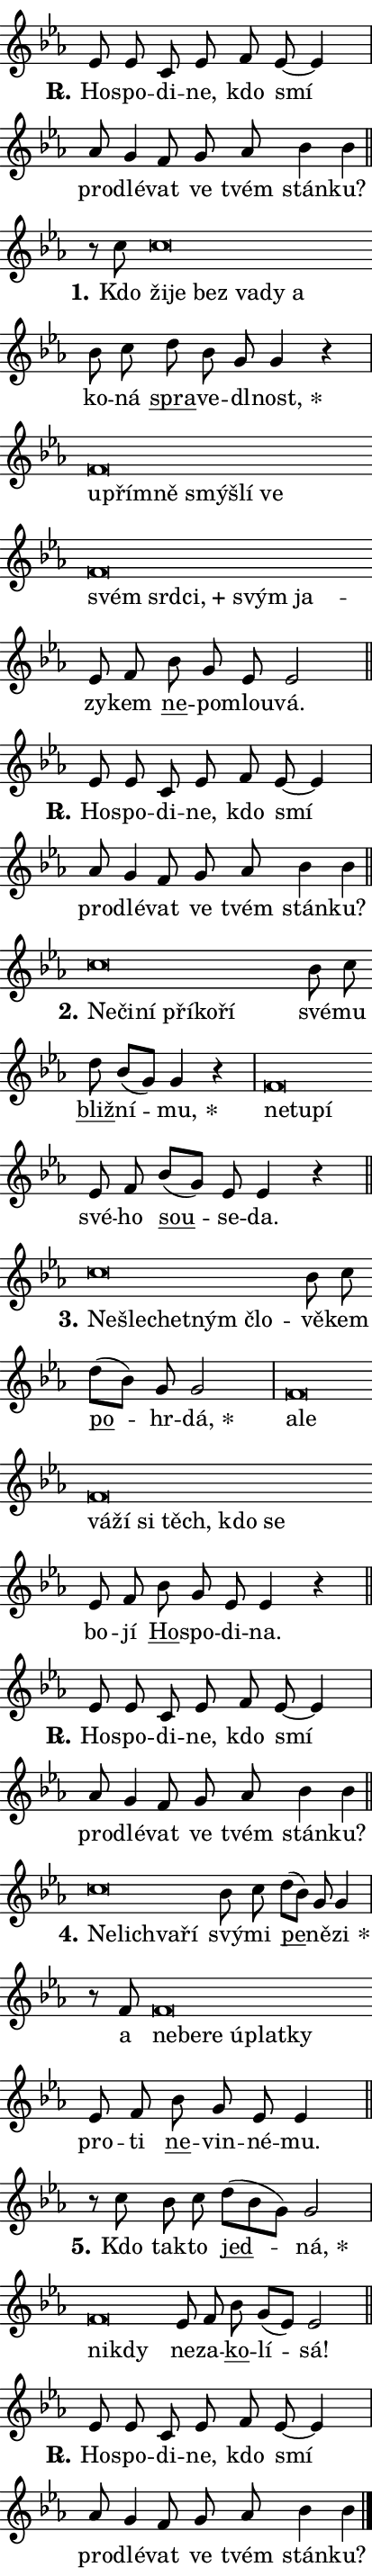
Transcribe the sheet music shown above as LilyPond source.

\version "2.24.0"
\header { tagline = "" }
\paper {
  indent = 0\cm
  top-margin = 0\cm
  right-margin = 0\cm
  bottom-margin = 0\cm
  left-margin = 0\cm
  paper-width = 7\cm
  page-breaking = #ly:one-page-breaking
  system-system-spacing.basic-distance = #11
  score-system-spacing.basic-distance = #11
  ragged-last = ##f
}


%% Author: Thomas Morley
%% https://lists.gnu.org/archive/html/lilypond-user/2020-05/msg00002.html
#(define (line-position grob)
"Returns position of @var[grob} in current system:
   @code{'start}, if at first time-step
   @code{'end}, if at last time-step
   @code{'middle} otherwise
"
  (let* ((col (ly:item-get-column grob))
         (ln (ly:grob-object col 'left-neighbor))
         (rn (ly:grob-object col 'right-neighbor))
         (col-to-check-left (if (ly:grob? ln) ln col))
         (col-to-check-right (if (ly:grob? rn) rn col))
         (break-dir-left
           (and
             (ly:grob-property col-to-check-left 'non-musical #f)
             (ly:item-break-dir col-to-check-left)))
         (break-dir-right
           (and
             (ly:grob-property col-to-check-right 'non-musical #f)
             (ly:item-break-dir col-to-check-right))))
        (cond ((eqv? 1 break-dir-left) 'start)
              ((eqv? -1 break-dir-right) 'end)
              (else 'middle))))

#(define (tranparent-at-line-position vctor)
  (lambda (grob)
  "Relying on @code{line-position} select the relevant enry from @var{vctor}.
Used to determine transparency,"
    (case (line-position grob)
      ((end) (not (vector-ref vctor 0)))
      ((middle) (not (vector-ref vctor 1)))
      ((start) (not (vector-ref vctor 2))))))

noteHeadBreakVisibility =
#(define-music-function (break-visibility)(vector?)
"Makes @code{NoteHead}s transparent relying on @var{break-visibility}"
#{
  \override NoteHead.transparent =
    #(tranparent-at-line-position break-visibility)
#})

#(define delete-ledgers-for-transparent-note-heads
  (lambda (grob)
    "Reads whether a @code{NoteHead} is transparent.
If so this @code{NoteHead} is removed from @code{'note-heads} from
@var{grob}, which is supposed to be @code{LedgerLineSpanner}.
As a result ledgers are not printed for this @code{NoteHead}"
    (let* ((nhds-array (ly:grob-object grob 'note-heads))
           (nhds-list
             (if (ly:grob-array? nhds-array)
                 (ly:grob-array->list nhds-array)
                 '()))
           ;; Relies on the transparent-property being done before
           ;; Staff.LedgerLineSpanner.after-line-breaking is executed.
           ;; This is fragile ...
           (to-keep
             (remove
               (lambda (nhd)
                 (ly:grob-property nhd 'transparent #f))
               nhds-list)))
      ;; TODO find a better method to iterate over grob-arrays, similiar
      ;; to filter/remove etc for lists
      ;; For now rebuilt from scratch
      (set! (ly:grob-object grob 'note-heads)  '())
      (for-each
        (lambda (nhd)
          (ly:pointer-group-interface::add-grob grob 'note-heads nhd))
        to-keep))))

hideNotes = {
  \noteHeadBreakVisibility #begin-of-line-visible
}
unHideNotes = {
  \noteHeadBreakVisibility #all-visible
}

% work-around for resetting accidentals
% https://lilypond.org/doc/v2.23/Documentation/notation/displaying-rhythms#unmetered-music
cadenzaMeasure = {
  \cadenzaOff
  \partial 1024 s1024
  \cadenzaOn
}

#(define-markup-command (accent layout props text) (markup?)
  "Underline accented syllable"
  (interpret-markup layout props
    #{\markup \override #'(offset . 4.3) \underline { #text }#}))

responsum = \markup \concat {
  "R" \hspace #-1.05 \path #0.1 #'((moveto 0 0.07) (lineto 0.9 0.8)) \hspace #0.05 "."
}

\layout {
    \context {
        \Staff
        \remove "Time_signature_engraver"
        \override LedgerLineSpanner.after-line-breaking = #delete-ledgers-for-transparent-note-heads
    }
    \context {
        \Voice {
            \override NoteHead.output-attributes = #'((class . "notehead"))
            \override Hairpin.height = #0.55
        }
    }
    \context {
        \Lyrics {
            \override StanzaNumber.output-attributes = #'((class . "stanzanumber"))
            \override LyricSpace.minimum-distance = #0.9
            \override LyricText.font-name = #"TeX Gyre Schola"
            \override LyricText.font-size = 1
            \override StanzaNumber.font-name = #"TeX Gyre Schola Bold"
            \override StanzaNumber.font-size = 1
        }
    }
}

% magnetic-lyrics.ily
%
%   written by
%     Jean Abou Samra <jean@abou-samra.fr>
%     Werner Lemberg <wl@gnu.org>
%
%   adapted by
%     Jiri Hon <jiri.hon@gmail.com>
%
% Version 2022-Apr-15

% https://www.mail-archive.com/lilypond-user@gnu.org/msg149350.html

#(define (Left_hyphen_pointer_engraver context)
   "Collect syllable-hyphen-syllable occurrences in lyrics and store
them in properties.  This engraver only looks to the left.  For
example, if the lyrics input is @code{foo -- bar}, it does the
following.

@itemize @bullet
@item
Set the @code{text} property of the @code{LyricHyphen} grob between
@q{foo} and @q{bar} to @code{foo}.

@item
Set the @code{left-hyphen} property of the @code{LyricText} grob with
text @q{foo} to the @code{LyricHyphen} grob between @q{foo} and
@q{bar}.
@end itemize

Use this auxiliary engraver in combination with the
@code{lyric-@/text::@/apply-@/magnetic-@/offset!} hook."
   (let ((hyphen #f)
         (text #f))
     (make-engraver
      (acknowledgers
       ((lyric-syllable-interface engraver grob source-engraver)
        (set! text grob)))
      (end-acknowledgers
       ((lyric-hyphen-interface engraver grob source-engraver)
        ;(when (not (grob::has-interface grob 'lyric-space-interface))
          (set! hyphen grob)));)
      ((stop-translation-timestep engraver)
       (when (and text hyphen)
         (ly:grob-set-object! text 'left-hyphen hyphen))
       (set! text #f)
       (set! hyphen #f)))))

#(define (lyric-text::apply-magnetic-offset! grob)
   "If the space between two syllables is less than the value in
property @code{LyricText@/.details@/.squash-threshold}, move the right
syllable to the left so that it gets concatenated with the left
syllable.

Use this function as a hook for
@code{LyricText@/.after-@/line-@/breaking} if the
@code{Left_@/hyphen_@/pointer_@/engraver} is active."
   (let ((hyphen (ly:grob-object grob 'left-hyphen #f)))
     (when hyphen
       (let ((left-text (ly:spanner-bound hyphen LEFT)))
         (when (grob::has-interface left-text 'lyric-syllable-interface)
           (let* ((common (ly:grob-common-refpoint grob left-text X))
                  (this-x-ext (ly:grob-extent grob common X))
                  (left-x-ext
                   (begin
                     ;; Trigger magnetism for left-text.
                     (ly:grob-property left-text 'after-line-breaking)
                     (ly:grob-extent left-text common X)))
                  ;; `delta` is the gap width between two syllables.
                  (delta (- (interval-start this-x-ext)
                            (interval-end left-x-ext)))
                  (details (ly:grob-property grob 'details))
                  (threshold (assoc-get 'squash-threshold details 0.2)))
             (when (< delta threshold)
               (let* (;; We have to manipulate the input text so that
                      ;; ligatures crossing syllable boundaries are not
                      ;; disabled.  For languages based on the Latin
                      ;; script this is essentially a beautification.
                      ;; However, for non-Western scripts it can be a
                      ;; necessity.
                      (lt (ly:grob-property left-text 'text))
                      (rt (ly:grob-property grob 'text))
                      (is-space (grob::has-interface hyphen 'lyric-space-interface))
                      (space (if is-space " " ""))
                      (space-markup (grob-interpret-markup grob " "))
                      (space-size (interval-length (ly:stencil-extent space-markup X)))
                      (extra-delta (if is-space space-size 0))
                      ;; Append new syllable.
                      (ltrt-space (if (and (string? lt) (string? rt))
                                (string-append lt space rt)
                                (make-concat-markup (list lt space rt))))
                      ;; Right-align `ltrt` to the right side.
                      (ltrt-space-markup (grob-interpret-markup
                               grob
                               (make-translate-markup
                                (cons (interval-length this-x-ext) 0)
                                (make-right-align-markup ltrt-space)))))
                 (begin
                   ;; Don't print `left-text`.
                   (ly:grob-set-property! left-text 'stencil #f)
                   ;; Set text and stencil (which holds all collected
                   ;; syllables so far) and shift it to the left.
                   (ly:grob-set-property! grob 'text ltrt-space)
                   (ly:grob-set-property! grob 'stencil ltrt-space-markup)
                   (ly:grob-translate-axis! grob (- (- delta extra-delta)) X))))))))))


#(define (lyric-hyphen::displace-bounds-first grob)
   ;; Make very sure this callback isn't triggered too early.
   (let ((left (ly:spanner-bound grob LEFT))
         (right (ly:spanner-bound grob RIGHT)))
     (ly:grob-property left 'after-line-breaking)
     (ly:grob-property right 'after-line-breaking)
     (ly:lyric-hyphen::print grob)))

squashThreshold = #0.4

\layout {
  \context {
    \Lyrics
    \consists #Left_hyphen_pointer_engraver
    \override LyricText.after-line-breaking =
      #lyric-text::apply-magnetic-offset!
    \override LyricHyphen.stencil = #lyric-hyphen::displace-bounds-first
    \override LyricText.details.squash-threshold = \squashThreshold
    \override LyricHyphen.minimum-distance = 0
    \override LyricHyphen.minimum-length = \squashThreshold
  }
}

squash = \override LyricText.details.squash-threshold = 9999
unSquash = \override LyricText.details.squash-threshold = \squashThreshold

left = \override LyricText.self-alignment-X = #LEFT
unLeft = \revert LyricText.self-alignment-X

starOffset = #(lambda (grob) 
                (let ((x_offset (ly:self-alignment-interface::aligned-on-x-parent grob)))
                  (if (= x_offset 0) 0 (+ x_offset 1.2))))

star = #(define-music-function (syllable)(string?)
"Append star separator at the end of a syllable"
#{
  \once \override LyricText.X-offset = #starOffset
  \lyricmode { \markup {
    #syllable
    \override #'((font-name . "TeX Gyre Schola Bold")) \hspace #0.2 \lower #0.65 \larger "*"
  } }
#})

starAccent = #(define-music-function (syllable)(string?)
"Append star separator at the end of a syllable and make accent"
#{
  \once \override LyricText.X-offset = #starOffset
  \lyricmode { \markup {
    \accent #syllable
    \override #'((font-name . "TeX Gyre Schola Bold")) \hspace #0.2 \lower #0.65 \larger "*"
  } }
#})

breath = #(define-music-function (syllable)(string?)
"Append breathing indicator at the end of a syllable"
#{
  \lyricmode { \markup { #syllable "+" } }
#})

optionalBreath = #(define-music-function (syllable)(string?)
"Append optional breathing indicator at the end of a syllable"
#{
  \lyricmode { \markup { #syllable "(+)" } }
#})


\score {
    <<
        \new Voice = "melody" { \cadenzaOn \key es \major \relative { es'8 es c es \bar "" f es~ es4 \cadenzaMeasure \bar "|" as8 g4 f8 \bar "" g as bes4 bes \cadenzaMeasure \bar "||" \break } }
        \new Lyrics \lyricsto "melody" { \lyricmode { \set stanza = \responsum
Ho -- spo -- di -- ne, kdo smí pro -- dlé -- vat ve tvém stán -- ku? } }
    >>
    \layout {}
}

\score {
    <<
        \new Voice = "melody" { \cadenzaOn \key es \major \relative { r8 c''8 c\breve*1/16 \hideNotes \breve*1/16 \bar "" \breve*1/16 \bar "" \breve*1/16 \bar "" \breve*1/16 \breve*1/16 \bar "" \unHideNotes bes8 c \bar "" d bes g g4 r \cadenzaMeasure \bar "|" f\breve*1/16 \hideNotes \breve*1/16 \bar "" \breve*1/16 \bar "" \breve*1/16 \bar "" \breve*1/16 \bar "" \breve*1/16 \bar "" \breve*1/16 \bar "" \breve*1/16 \bar "" \breve*1/16 \bar "" \breve*1/16 \breve*1/16 \bar "" \unHideNotes es8 f \bar "" bes g es es2 \cadenzaMeasure \bar "||" \break } }
        \new Lyrics \lyricsto "melody" { \lyricmode { \set stanza = "1."
Kdo \left ži -- \squash je bez va -- dy a \unLeft \unSquash ko -- ná \markup \accent spra -- ve -- dl -- \star nost, \left u -- \squash přím -- ně smý -- šlí ve svém srd -- \breath "ci," svým ja -- \unLeft \unSquash zy -- kem \markup \accent ne -- po -- mlou -- vá. } }
    >>
    \layout {}
}

\score {
    <<
        \new Voice = "melody" { \cadenzaOn \key es \major \relative { es'8 es c es \bar "" f es~ es4 \cadenzaMeasure \bar "|" as8 g4 f8 \bar "" g as bes4 bes \cadenzaMeasure \bar "||" \break } }
        \new Lyrics \lyricsto "melody" { \lyricmode { \set stanza = \responsum
Ho -- spo -- di -- ne, kdo smí pro -- dlé -- vat ve tvém stán -- ku? } }
    >>
    \layout {}
}

\score {
    <<
        \new Voice = "melody" { \cadenzaOn \key es \major \relative { c''\breve*1/16 \hideNotes \breve*1/16 \bar "" \breve*1/16 \bar "" \breve*1/16 \bar "" \breve*1/16 \breve*1/16 \bar "" \unHideNotes bes8 c \bar "" d bes[( g)] g4 r \cadenzaMeasure \bar "|" f\breve*1/16 \hideNotes \breve*1/16 \breve*1/16 \bar "" \unHideNotes es8 f \bar "" bes[( g)] es es4 r \cadenzaMeasure \bar "||" \break } }
        \new Lyrics \lyricsto "melody" { \lyricmode { \set stanza = "2."
\left Ne -- \squash či -- ní pří -- ko -- ří \unLeft \unSquash své -- mu \markup \accent bliž -- ní -- \star mu, \left ne -- \squash tu -- pí \unLeft \unSquash své -- ho \markup \accent sou -- se -- da. } }
    >>
    \layout {}
}

\score {
    <<
        \new Voice = "melody" { \cadenzaOn \key es \major \relative { c''\breve*1/16 \hideNotes \breve*1/16 \bar "" \breve*1/16 \bar "" \breve*1/16 \breve*1/16 \bar "" \unHideNotes bes8 c \bar "" d[( bes)] g g2 \cadenzaMeasure \bar "|" f\breve*1/16 \hideNotes \breve*1/16 \bar "" \breve*1/16 \bar "" \breve*1/16 \bar "" \breve*1/16 \bar "" \breve*1/16 \bar "" \breve*1/16 \breve*1/16 \bar "" \unHideNotes es8 f \bar "" bes g es es4 r \cadenzaMeasure \bar "||" \break } }
        \new Lyrics \lyricsto "melody" { \lyricmode { \set stanza = "3."
\left Ne -- \squash šle -- chet -- ným člo -- \unLeft \unSquash vě -- kem \markup \accent po -- hr -- \star dá, \left a -- \squash le vá -- ží si těch, kdo se \unLeft \unSquash bo -- jí \markup \accent Ho -- spo -- di -- na. } }
    >>
    \layout {}
}

\score {
    <<
        \new Voice = "melody" { \cadenzaOn \key es \major \relative { es'8 es c es \bar "" f es~ es4 \cadenzaMeasure \bar "|" as8 g4 f8 \bar "" g as bes4 bes \cadenzaMeasure \bar "||" \break } }
        \new Lyrics \lyricsto "melody" { \lyricmode { \set stanza = \responsum
Ho -- spo -- di -- ne, kdo smí pro -- dlé -- vat ve tvém stán -- ku? } }
    >>
    \layout {}
}

\score {
    <<
        \new Voice = "melody" { \cadenzaOn \key es \major \relative { c''\breve*1/16 \hideNotes \breve*1/16 \breve*1/16 \bar "" \unHideNotes bes8 c \bar "" d[( bes)] g g4 \cadenzaMeasure \bar "|" r8 f8 f\breve*1/16 \hideNotes \breve*1/16 \bar "" \breve*1/16 \bar "" \breve*1/16 \breve*1/16 \bar "" \unHideNotes es8 f \bar "" bes g es es4 \cadenzaMeasure \bar "||" \break } }
        \new Lyrics \lyricsto "melody" { \lyricmode { \set stanza = "4."
\left Ne -- \squash lichva -- ří \unLeft \unSquash svý -- mi \markup \accent pe -- ně -- \star zi a \left ne -- \squash be -- re úplat -- ky \unLeft \unSquash pro -- ti \markup \accent ne -- vin -- né -- mu. } }
    >>
    \layout {}
}

\score {
    <<
        \new Voice = "melody" { \cadenzaOn \key es \major \relative { r8 c''8 bes8 c \bar "" d[( bes g)] g2 \cadenzaMeasure \bar "|" f\breve*1/16 \hideNotes \breve*1/16 \bar "" \unHideNotes es8 f \bar "" bes g[( es)] es2 \cadenzaMeasure \bar "||" \break } }
        \new Lyrics \lyricsto "melody" { \lyricmode { \set stanza = "5."
Kdo tak -- to \markup \accent jed -- \star ná, \left ni -- \squash kdy \unLeft \unSquash ne -- za -- \markup \accent ko -- lí -- sá! } }
    >>
    \layout {}
}

\score {
    <<
        \new Voice = "melody" { \cadenzaOn \key es \major \relative { es'8 es c es \bar "" f es~ es4 \cadenzaMeasure \bar "|" as8 g4 f8 \bar "" g as bes4 bes \cadenzaMeasure \bar "||" \break } \bar "|." }
        \new Lyrics \lyricsto "melody" { \lyricmode { \set stanza = \responsum
Ho -- spo -- di -- ne, kdo smí pro -- dlé -- vat ve tvém stán -- ku? } }
    >>
    \layout {}
}
